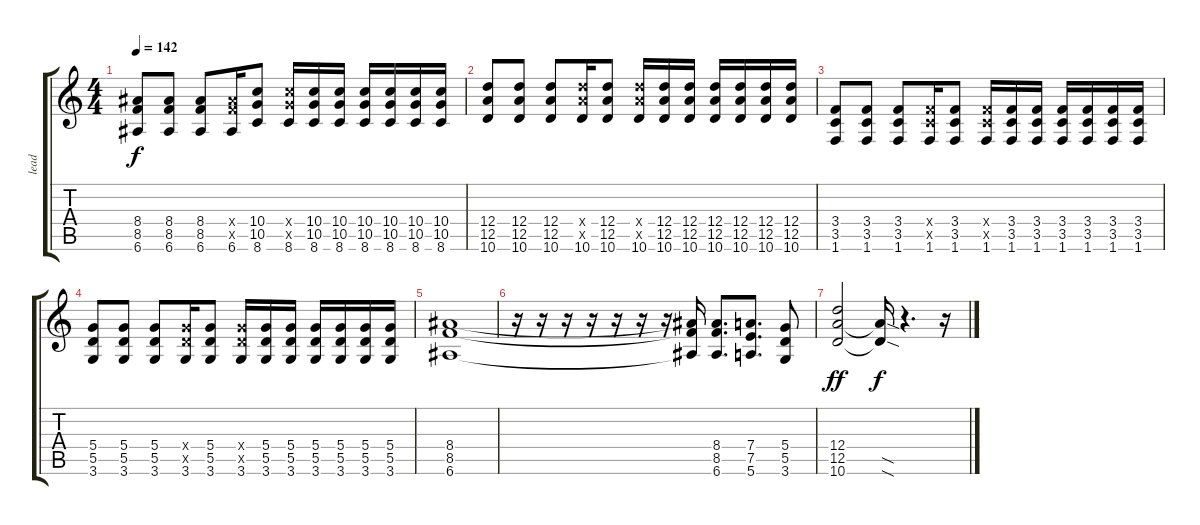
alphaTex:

\track ("lead" "lead") {instrument distortionguitar}
\staff {score tabs}
\tuning (E4 B3 G3 D3 A2 E2) {hide}
\ts (4 4)
\tempo 142
\clef g2
\ks c
(8.4 8.5 6.6).8{dy f} (8.4 8.5 6.6).8 (8.4 8.5 6.6).8 (8.4{x} 8.5{x} 6.6).16 (10.4 10.5 8.6).8 (10.4{x} 10.5{x} 8.6).16 (10.4 10.5 8.6).16 (10.4 10.5 8.6).16 (10.4 10.5 8.6).16 (10.4 10.5 8.6).16 (10.4 10.5 8.6).16 (10.4 10.5 8.6).16 |
(12.4 12.5 10.6).8 (12.4 12.5 10.6).8 (12.4 12.5 10.6).8 (12.4{x} 12.5{x} 10.6).16 (12.4 12.5 10.6).8 (12.4{x} 12.5{x} 10.6).16 (12.4 12.5 10.6).16 (12.4 12.5 10.6).16 (12.4 12.5 10.6).16 (12.4 12.5 10.6).16 (12.4 12.5 10.6).16 (12.4 12.5 10.6).16 |
(3.4 3.5 1.6).8 (3.4 3.5 1.6).8 (3.4 3.5 1.6).8 (3.4{x} 3.5{x} 1.6).16 (3.4 3.5 1.6).8 (3.4{x} 3.5{x} 1.6).16 (3.4 3.5 1.6).16 (3.4 3.5 1.6).16 (3.4 3.5 1.6).16 (3.4 3.5 1.6).16 (3.4 3.5 1.6).16 (3.4 3.5 1.6).16 |
(5.4 5.5 3.6).8 (5.4 5.5 3.6).8 (5.4 5.5 3.6).8 (5.4{x} 5.5{x} 3.6).16 (5.4 5.5 3.6).8 (5.4{x} 5.5{x} 3.6).16 (5.4 5.5 3.6).16 (5.4 5.5 3.6).16 (5.4 5.5 3.6).16 (5.4 5.5 3.6).16 (5.4 5.5 3.6).16 (5.4 5.5 3.6).16 |
(8.4 8.5 6.6).1 |
r.16 r.16 r.16 r.16 r.16 r.16 r.16 (8.4{t} 8.5{t} 6.6{t}).16 (8.4 8.5 6.6).8{d} (7.4 7.5 5.6).8{d} (5.4 5.5 3.6).8 |
(12.4 12.5 10.6).2{dy ff} (12.5{sod t} 10.6{sod t}).16{dy f} r.4{d} r.16
